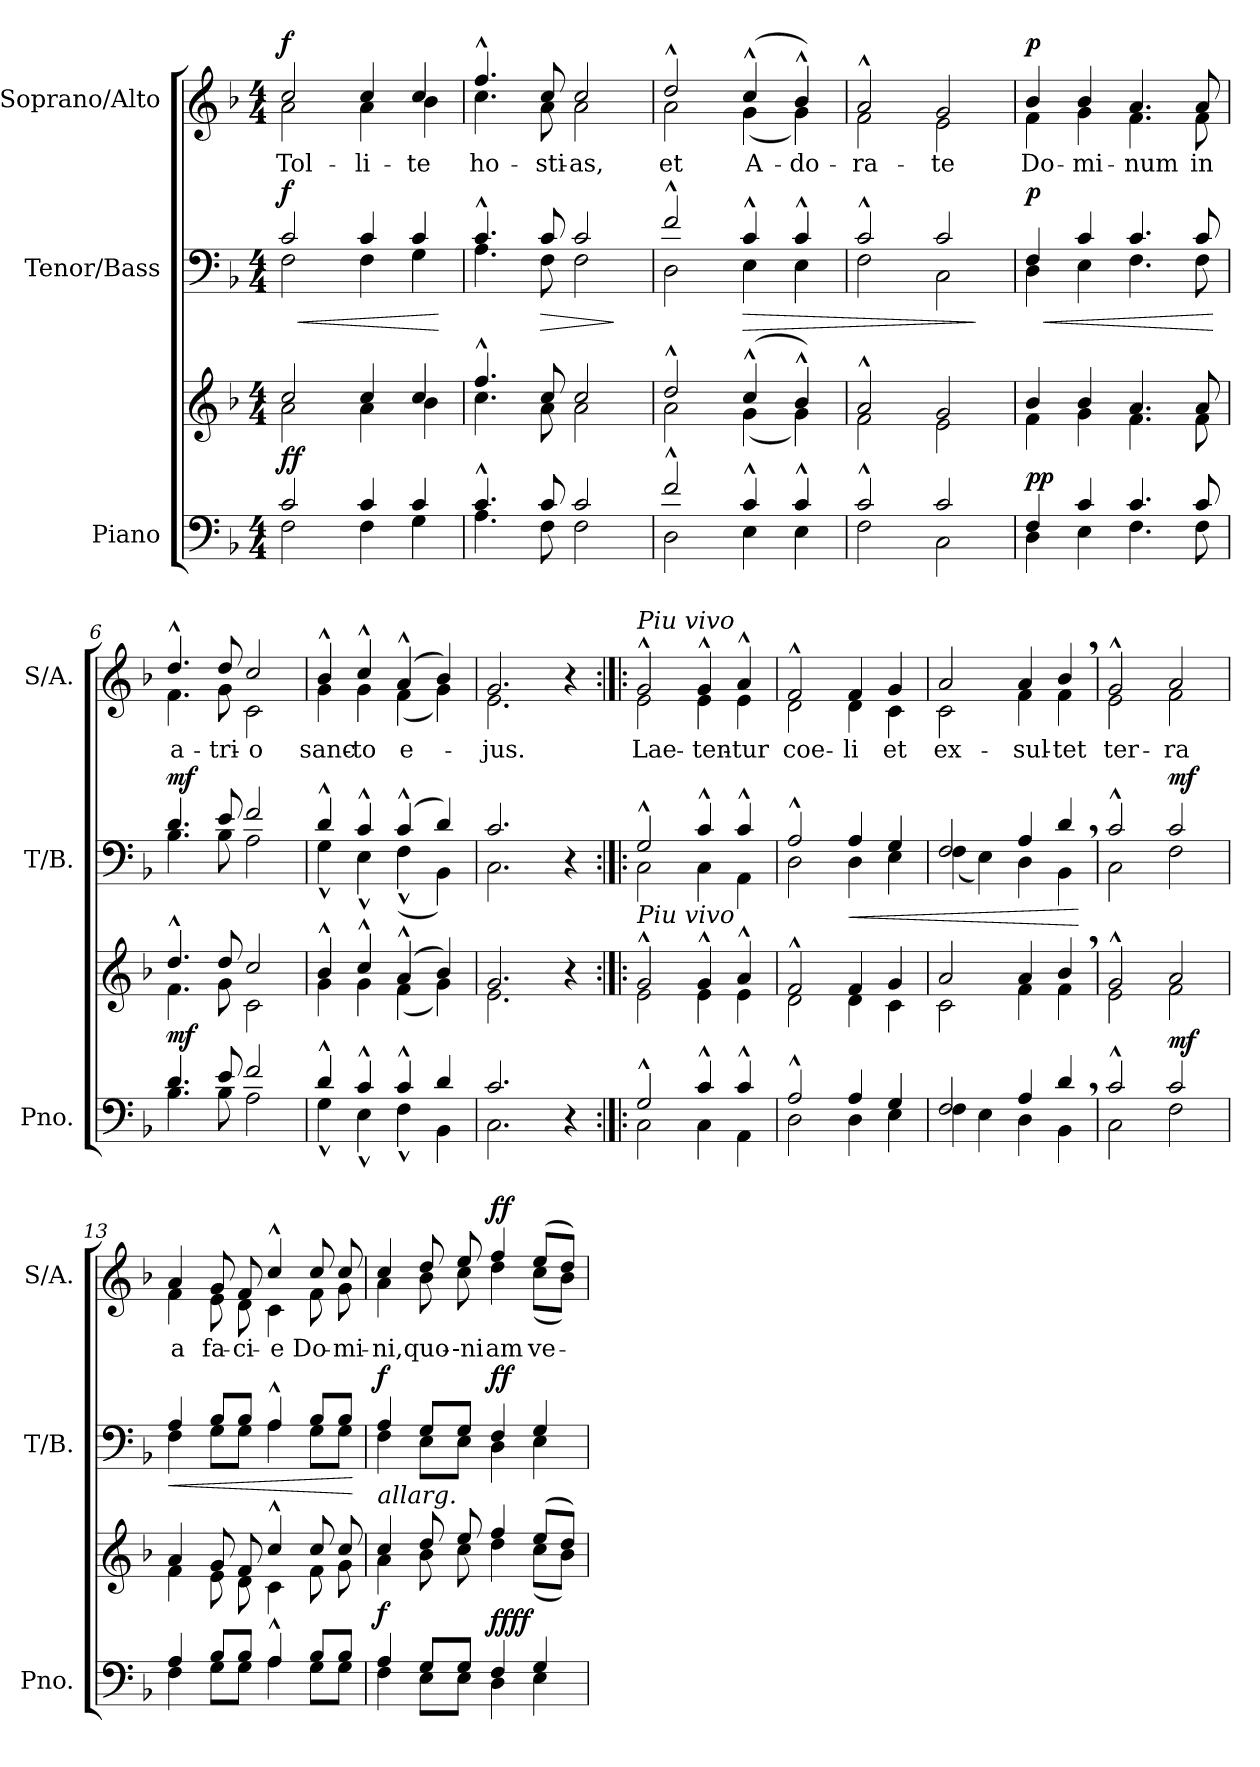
**kern	**kern	**dynam	**kern	**dynam	**kern	**text	**dynam
*part3	*part3	*part3	*part2	*part2	*part1	*part1	*part1
*staff4	*staff3	*staff3/4	*staff2	*staff2	*staff1	*staff1	*staff1
*I"Piano	*	*	*I"Tenor/Bass	*	*I"Soprano/Alto	*	*
*I'Pno.	*	*	*I'T/B.	*	*I'S/A.	*	*
*clefF4	*clefG2	*	*clefF4	*	*clefG2	*	*
*k[b-]	*k[b-]	*	*k[b-]	*	*k[b-]	*	*
*M4/4	*M4/4	*	*M4/4	*	*M4/4	*	*
=1	=1	=1	=1	=1	=1	=1	=1
*^	*^	*	*	*	*	*	*
!	!	!	!	!	!	!	!LO:TX:a:Bi:t=Allegro maestoso	!	!
!	!	!	!	!LO:DY:a=2	!	!LO:HP:b	!	!LO:LY:b	!
*	*	*	*	*	*^	*	*^	*	*
!	!	!	!	!LO:DY:n=1:a	!	!	!LO:DY:n=1:a	!	!	!	!LO:DY:a
2c/	2F\	2cc/	2a\	f f	2c/	2F\	< f	2cc/	2a\	Tol-	f
!	!	!	!	!	!	!	!	!	!	!LO:LY:b	!
4c/	4F\	4cc/	4a\	.	4c/	4F\	.	4cc/	4a\	-li-	.
!	!	!	!	!	!	!	!	!	!	!LO:LY:b	!
4c/	4G\	4cc/	4b-\	.	4c/	4G\	.	4cc/	4b-\	-te	.
*v	*v	*	*	*	*v	*v	*	*v	*v	*	*
*	*v	*v	*	*	*	*	*	*
.	.	.	.	[	.	.	.
=2	=2	=2	=2	=2	=2	=2	=2
*^	*^	*	*^	*	*	*	*
!	!	!	!	!	!	!	!	!	!LO:LY:b	!
*	*	*	*	*	*	*	*	*^	*	*
4.c^^/	4.A\	4.ff^^/	4.cc\	.	4.c^^/	4.A\	.	4.ff^^/	4.cc\	ho-	.
!	!	!	!	!	!	!	!LO:HP:b	!	!	!LO:LY:b	!
8c/	8F\	8cc/	8a\	.	8c/	8F\	>	8cc/	8a\	-sti--	.
!	!	!	!	!	!	!	!	!	!	!LO:LY:b	!
2c/	2F\	2cc/	2a\	.	2c/	2F\	.	2cc/	2a\	-as,	.
*v	*v	*	*	*	*v	*v	*	*v	*v	*	*
*	*v	*v	*	*	*	*	*	*
.	.	.	.	]	.	.	.
=3	=3	=3	=3	=3	=3	=3	=3
*^	*^	*	*^	*	*	*	*
!	!	!	!	!	!	!	!	!	!LO:LY:b	!
*	*	*	*	*	*	*	*	*^	*	*
2f^^/	2D\	2dd^^/	2a\	.	2f^^/	2D\	.	2dd^^/	2a\	et	.
!	!	!	!	!	!	!	!LO:HP:b	!	!	!LO:LY:b	!
4c^^/	4E\	(>4cc^^/	(<4g\	.	4c^^/	4E\	>	(>4cc^^/	(<4g\	A--	.
!	!	!	!	!	!	!	!	!	!	!LO:LY:b	!
4c^^/	4E\	4b-^^/)	4g\)	.	4c^^/	4E\	.	4b-^^/)	4g\)	-do-	.
=4	=4	=4	=4	=4	=4	=4	=4	=4	=4	=4	=4
!	!	!	!	!	!	!	!	!	!	!LO:LY:b	!
2c^^/	2F\	2a^^/	2f\	.	2c^^/	2F\	.	2a^^/	2f\	-ra-	.
!	!	!	!	!	!	!	!	!	!	!LO:LY:b	!
2c/	2C\	2g/	2e\	.	2c/	2C\	.	2g/	2e\	-te	.
*v	*v	*	*	*	*v	*v	*	*v	*v	*	*
*	*v	*v	*	*	*	*	*	*
.	.	.	.	]	.	.	.
=5	=5	=5	=5	=5	=5	=5	=5
*^	*^	*	*	*	*	*	*
!	!	!	!	!LO:DY:a=2	!	!LO:HP:b	!	!LO:LY:b	!
*	*	*	*	*	*^	*	*^	*	*
!	!	!	!	!LO:DY:n=1:a	!	!	!LO:DY:n=1:a	!	!	!	!LO:DY:a
4F/	4D\	4b-/	4f\	p p	4F/	4D\	< p	4b-/	4f\	Do-	p
!	!	!	!	!	!	!	!	!	!	!LO:LY:b	!
4c/	4E\	4b-/	4g\	.	4c/	4E\	.	4b-/	4g\	-mi-	.
!	!	!	!	!	!	!	!	!	!	!LO:LY:b	!
4.c/	4.F\	4.a/	4.f\	.	4.c/	4.F\	.	4.a/	4.f\	-num	.
!	!	!	!	!	!	!	!	!	!	!LO:LY:b	!
8c/	8F\	8a/	8f\	.	8c/	8F\	.	8a/	8f\	in	.
*v	*v	*	*	*	*v	*v	*	*v	*v	*	*
*	*v	*v	*	*	*	*	*	*
.	.	.	.	[	.	.	.
=6	=6	=6	=6	=6	=6	=6	=6
*^	*^	*	*^	*	*	*	*
!	!	!	!	!LO:DY:a=2	!	!	!LO:DY:a	!	!LO:LY:b	!
*	*	*	*	*	*	*	*	*^	*	*
4.d/	4.B-\	4.dd^^/	4.f\	mf	4.d/	4.B-\	mf	4.dd^^/	4.f\	a-	.
!	!	!	!	!	!	!	!	!	!	!LO:LY:b	!
8e/	8B-\	8dd/	8g\	.	8e/	8B-\	.	8dd/	8g\	-tri-	.
!	!	!	!	!	!	!	!	!	!	!LO:LY:b	!
2f/	2A\	2cc/	2c\	.	2f/	2A\	.	2cc/	2c\	-o	.
=7	=7	=7	=7	=7	=7	=7	=7	=7	=7	=7	=7
!	!	!	!	!	!	!	!	!	!	!LO:LY:b	!
4d^^/	4G^^\	4b-^^/	4g\	.	4d^^/	4G^^\	.	4b-^^/	4g\	sanc--	.
!	!	!	!	!	!	!	!	!	!	!LO:LY:b	!
4c^^/	4E^^\	4cc^^/	4g\	.	4c^^/	4E^^\	.	4cc^^/	4g\	-to	.
!	!	!	!	!	!	!	!	!	!	!LO:LY:b	!
4c^^/	4F^^\	(>4a^^/	(<4f\	.	(>4c^^/	(<4F^^\	.	(>4a^^/	(<4f\	e-	.
4d/	4BB-\	4b-/)	4g\)	.	4d/)	4BB-\)	.	4b-/)	4g\)	.	.
!!LO:LB:g=z	!!
=8	=8	=8	=8	=8	=8	=8	=8	=8	=8	=8	=8
!	!	!	!	!	!	!	!	!	!	!LO:LY:b	!
2.c/	2.C\	2.g/	2.e\	.	2.c/	2.C\	.	2.g/	2.e\	-jus.	.
4r	4ryy	4r	4ryy	.	4r	4ryy	.	4r	4ryy	.	.
=9:|!|:	=9:|!|:	=9:|!|:	=9:|!|:	=9:|!|:	=9:|!|:	=9:|!|:	=9:|!|:	=9:|!|:	=9:|!|:	=9:|!|:	=9:|!|:
!	!	!	!	!	!	!	!	!LO:TX:a:i:t=Piu vivo	!	!	!
!	!	!LO:TX:a:i:t=Piu vivo	!	!	!	!	!	!	!	!	!
!	!	!	!	!	!	!	!	!	!	!LO:LY:b	!
2G^^/	2C\	2g^^/	2e\	.	2G^^/	2C\	.	2g^^/	2e\	Lae-	.
!	!	!	!	!	!	!	!	!	!	!LO:LY:b	!
4c^^/	4C\	4g^^/	4e\	.	4c^^/	4C\	.	4g^^/	4e\	-ten-	.
!	!	!	!	!	!	!	!	!	!	!LO:LY:b	!
4c^^/	4AA\	4a^^/	4e\	.	4c^^/	4AA\	.	4a^^/	4e\	-tur	.
=10	=10	=10	=10	=10	=10	=10	=10	=10	=10	=10	=10
!	!	!	!	!	!	!	!	!	!	!LO:LY:b	!
2A^^/	2D\	2f^^/	2d\	.	2A^^/	2D\	.	2f^^/	2d\	coe-	.
!	!	!	!	!	!	!	!LO:HP:b	!	!	!LO:LY:b	!
4A/	4D\	4f/	4d\	.	4A/	4D\	<	4f/	4d\	-li	.
!	!	!	!	!	!	!	!	!	!	!LO:LY:b	!
4G/	4E\	4g/	4c\	.	4G/	4E\	.	4g/	4c\	et	.
=11	=11	=11	=11	=11	=11	=11	=11	=11	=11	=11	=11
!	!	!	!	!	!	!	!	!	!	!LO:LY:b	!
2F/	4F\	2a/	2c\	.	2F/	(<4F\	.	2a/	2c\	ex-	.
.	4E\	.	.	.	.	4E\)	.	.	.	.	.
!	!	!	!	!	!	!	!	!	!	!LO:LY:b	!
4A/	4D\	4a/	4f\	.	4A/	4D\	.	4a/	4f\	-sul--	.
!	!	!	!	!	!	!	!	!	!	!LO:LY:b	!
4d,/	4BB-\	4b-,/	4f\	.	4d,/	4BB-\	.	4b-,/	4f\	-tet	.
*v	*v	*	*	*	*v	*v	*	*v	*v	*	*
*	*v	*v	*	*	*	*	*	*
.	.	.	.	[	.	.	.
=12	=12	=12	=12	=12	=12	=12	=12
*^	*^	*	*^	*	*	*	*
!	!	!	!	!	!	!	!	!	!LO:LY:b	!
*	*	*	*	*	*	*	*	*^	*	*
2c^^/	2C\	2g^^/	2e\	.	2c^^/	2C\	.	2g^^/	2e\	ter-	.
!	!	!	!	!LO:DY:a=2	!	!	!LO:DY:a	!	!	!LO:LY:b	!
2c/	2F\	2a/	2f\	mf	2c/	2F\	mf	2a/	2f\	-ra	.
=13	=13	=13	=13	=13	=13	=13	=13	=13	=13	=13	=13
!	!	!	!	!	!	!	!LO:HP:b	!	!	!LO:LY:b	!
4A/	4F\	4a/	4f\	.	4A/	4F\	<	4a/	4f\	a	.
!	!	!	!	!	!	!	!	!	!	!LO:LY:b	!
8B-/L	8G\L	8g/	8e\	.	8B-/L	8G\L	.	8g/	8e\	fa-	.
!	!	!	!	!	!	!	!	!	!	!LO:LY:b	!
8B-/J	8G\J	8f/	8d\	.	8B-/J	8G\J	.	8f/	8d\	-ci-	.
!	!	!	!	!	!	!	!	!	!	!LO:LY:b	!
4A^^/	4A\	4cc^^/	4c\	.	4A^^/	4A\	.	4cc^^/	4c\	-e	.
!	!	!	!	!	!	!	!	!	!	!LO:LY:b	!
8B-/L	8G\L	8cc/	8f\	.	8B-/L	8G\L	.	8cc/	8f\	Do--	.
!	!	!	!	!	!	!	!	!	!	!LO:LY:b	!
8B-/J	8G\J	8cc/	8g\	.	8B-/J	8G\J	.	8cc/	8g\	-mi-	.
*v	*v	*	*	*	*v	*v	*	*v	*v	*	*
*	*v	*v	*	*	*	*	*	*
.	.	.	.	[	.	.	.
=14	=14	=14	=14	=14	=14	=14	=14
*^	*^	*	*^	*	*	*	*
!	!	!	!	!	!	!	!	!LO:TX:a:i:t=allarg.	!	!
!	!	!LO:TX:a:i:t=allarg.	!	!	!	!	!	!	!	!
!	!	!	!	!LO:DY:a=2	!	!	!LO:DY:a	!	!LO:LY:b	!
*	*	*	*	*	*	*	*	*^	*	*
4A/	4F\	4cc/	4a\	f	4A/	4F\	f	4cc/	4a\	-ni,	.
!	!	!	!	!	!	!	!	!	!	!LO:LY:b	!
8G/L	8E\L	8dd/	8b-\	.	8G/L	8E\L	.	8dd/	8b-\	quo-	.
!	!	!	!	!	!	!	!	!	!	!LO:LY:b	!
8G/J	8E\J	8ee/	8cc\	.	8G/J	8E\J	.	8ee/	8cc\	--ni	.
!	!	!	!	!LO:DY:a=2	!	!	!	!	!	!LO:LY:b	!
!	!	!	!	!LO:DY:n=1:a	!	!	!LO:DY:a	!	!	!	!LO:DY:a
4F/	4D\	4ff/	4dd\	ff ff	4F/	4D\	ff	4ff/	4dd\	am	ff
!	!	!	!	!	!	!	!	!	!	!LO:LY:b	!
4G/	4E\	(>8ee/L	(<8cc\L	.	4G/	4E\	.	(>8ee/L	(<8cc\L	ve-	.
.	.	8dd/J)	8b-\J)	.	.	.	.	8dd/J)	8b-\J)	.	.
*v	*v	*	*	*	*v	*v	*	*v	*v	*	*
*	*v	*v	*	*	*	*	*	*
=	=	=	=	=	=	=	=
*-	*-	*-	*-	*-	*-	*-	*-
